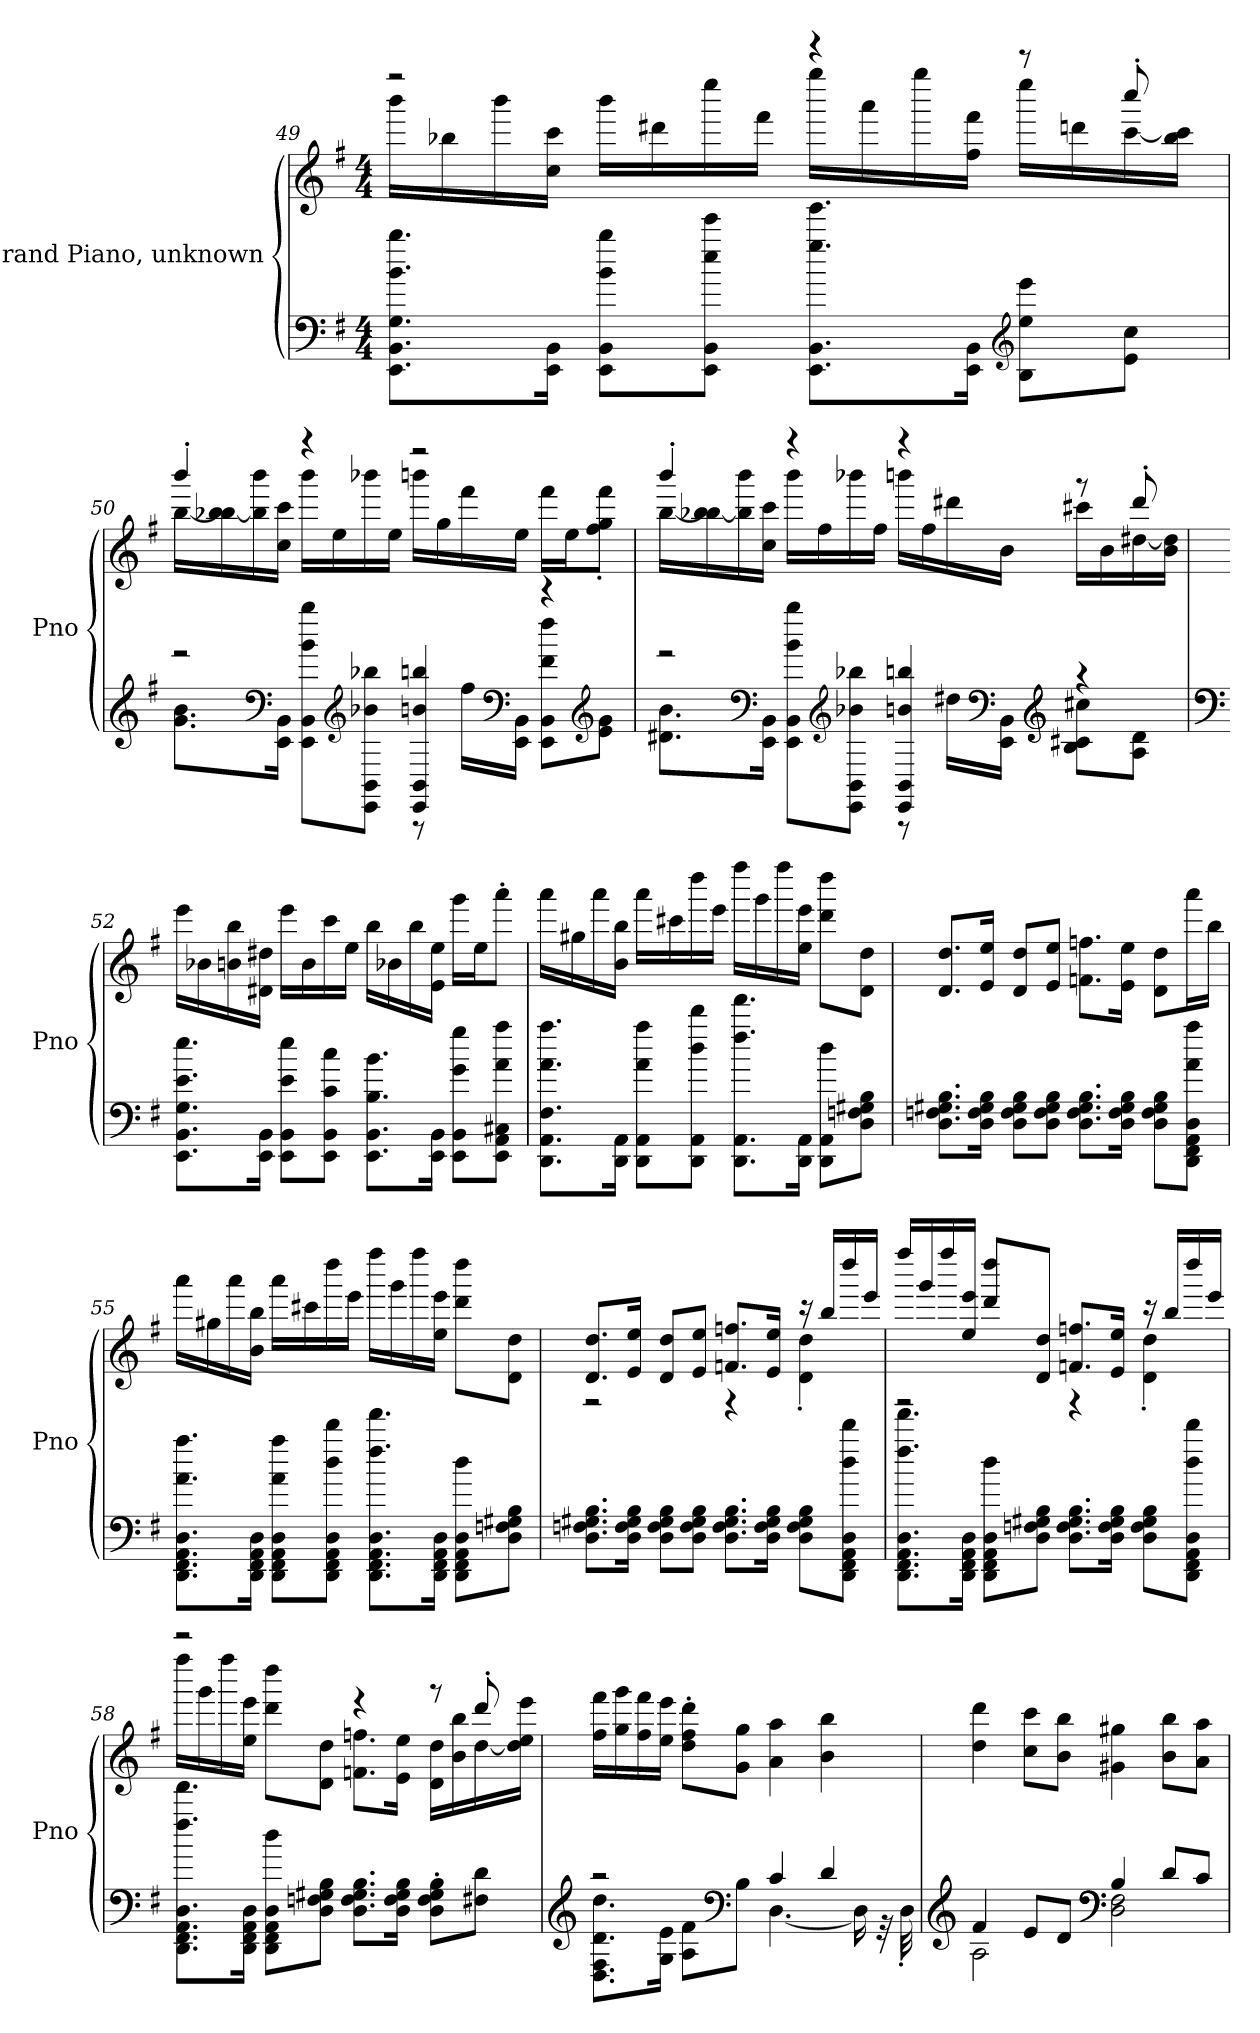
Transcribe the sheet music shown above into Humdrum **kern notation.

**kern	**kern
*part1	*part1
*staff2	*staff1
*I"Grand Piano, unknown	*
*I'Pno	*
!!LO:PB:g=z
*clefF4	*clefG2
*k[f#]	*k[f#]
*M4/4	*M4/4
=49	=49
*	*^
8.EE\ 8.BB\ 8.G\ 8.b\ 8.bb\L	2r	16bbb\LL
.	.	16bb-X\
.	.	16bbb\
16EE\ 16BB\Jk	.	16cc\ 16ccc\JJ
8EE\ 8BB\ 8b\ 8bb\L	.	16bbb\LL
.	.	16ddd#X\
8EE\ 8BB\ 8ee\ 8eee\J	.	16eeee\
.	.	16fff#\JJ
8.EE\ 8.BB\ 8.gg\ 8.ggg\L	4r	16gggg\LL
.	.	16aaa\
.	.	16gggg\
16EE\ 16BB\Jk	.	16ff#\ 16fff#\JJ
*clefG2	*	*
8B\ 8ee\ 8eee\L	8r	16eeee\LL
.	.	16dddn\
8e\ 8cc\J	8cccc'/	[16ccc\
.	.	16bb-\ 16ccc\]JJ
!!LO:LB:g=z	!!
=50	=50	=50
*^	*	*
2r	8.g\ 8.b\L	4bbb'/	[16bb\LL
.	.	.	16bb-X\ 16bb\_
.	.	.	16bb\] 16bbb\
*clefF4	*	*	*
.	16EE\ 16BB\Jk	.	16cc\ 16ccc\JJ
.	8EE\ 8BB\ 8b\ 8bb\L	4r	16bbb\LL
.	.	.	16ee\
*clefG2	*	*	*
.	8EE\ 8BB\ 8b-X\ 8bb-X\J	.	16bbb-X\
.	.	.	16ee\JJ
4EE/ 4BB/ 4bn/ 4bbn/	8r	2r	16bbbn\LL
.	.	.	16gg\
.	16ff#\LL	.	16fff#\
*clefF4	*	*	*
.	16EE\ 16BB\JJ	.	16ee\JJ
4r	8EE\ 8BB\ 8f#\ 8ff#\L	.	16fff#\LL
.	.	.	16ee\J
*clefG2	*	*	*
.	8e\ 8g\J	.	8ff#\' 8gg\' 8fff#\'J
!!LO:LB:g=z	!!
=51	=51	=51	=51
2r	8.d#X\ 8.b\L	4bbb'/	[16bb\LL
.	.	.	16bb-X\ 16bb\_
.	.	.	16bb\] 16bbb\
*clefF4	*	*	*
.	16EE\ 16BB\Jk	.	16cc\ 16ccc\JJ
.	8EE\ 8BB\ 8b\ 8bb\L	4r	16bbb\LL
.	.	.	16ff#\
*clefG2	*	*	*
.	8EE\ 8BB\ 8b-X\ 8bb-X\J	.	16bbb-X\
.	.	.	16ff#\JJ
4EE/ 4BB/ 4bn/ 4bbn/	8r	4r	16bbbn\LL
.	.	.	16ff#\
.	16dd#X\LL	.	16ddd#X\
*clefF4	*	*	*
.	16EE\ 16BB\JJ	.	16b\JJ
*clefG2	*	*	*
4r	8B\ 8c#X\ 8cc#X\L	8r	16ccc#X\LL
.	.	.	16b\
.	8A\ 8d#\J	8ddd#'/	[16dd#X\
.	.	.	16b\ 16dd#\]JJ
*v	*v	*	*
*	*v	*v
!!LO:LB:g=z
=52	=52
*clefF4	*
8.EE\ 8.BB\ 8.G\ 8.e\ 8.ee\L	16eee\LL
.	16b-X\
.	16bn\ 16bb\
16EE\ 16BB\Jk	16d#X\ 16dd#X\JJ
8EE\ 8BB\ 8e\ 8ee\L	16eee\LL
.	16b\
8EE\ 8BB\ 8c\ 8cc\J	16ccc\
.	16ee\JJ
8.EE\ 8.BB\ 8.B\ 8.b\L	16bb\LL
.	16b-X\
.	16bb\
16EE\ 16BB\Jk	16e\ 16ee\JJ
8EE\ 8BB\ 8g\ 8gg\L	16ggg\LL
.	16ee\J
8EE\ 8AA\ 8C#X\ 8a\ 8aa\J	8aaa'\J
=53	=53
8.DD\ 8.AA\ 8.F#\ 8.a\ 8.aa\L	16aaa\LL
.	16gg#X\
.	16aaa\
16DD\ 16AA\Jk	16b\ 16bb\JJ
8DD\ 8AA\ 8a\ 8aa\L	16aaa\LL
.	16ccc#X\
8DD\ 8AA\ 8dd\ 8ddd\J	16dddd\
.	16eee\JJ
8.DD\ 8.AA\ 8.ff#\ 8.fff#\L	16ffff#\LL
.	16ggg\
.	16ffff#\
16DD\ 16AA\Jk	16ee\ 16eee\JJ
8DD\ 8AA\ 8dd\L	8ddd\ 8dddd\L
8D\ 8Fn\ 8G#X\ 8B\J	8d\ 8dd\J
!!LO:PB:g=z
=54	=54
8.D\ 8.Fn\ 8.G#X\ 8.B\L	8.d/ 8.dd/L
16D\ 16F\ 16G#\ 16B\Jk	16e/ 16ee/Jk
8D\ 8F\ 8G#\ 8B\L	8d/ 8dd/L
8D\ 8F\ 8G#\ 8B\J	8e/ 8ee/J
8.D\ 8.F\ 8.G#\ 8.B\L	8.fn\ 8.ffn\L
16D\ 16F\ 16G#\ 16B\Jk	16e\ 16ee\Jk
8D\ 8F\ 8G#\ 8B\L	8d\ 8dd\L
8DD\ 8FF#\ 8AA\ 8D\ 8a\ 8aa\J	16aaa\L
.	16bb\JJ
=55	=55
8.DD\ 8.FF#\ 8.AA\ 8.D\ 8.a\ 8.aa\L	16aaa\LL
.	16gg#X\
.	16aaa\
16DD\ 16FF#\ 16AA\ 16D\Jk	16b\ 16bb\JJ
8DD\ 8FF#\ 8AA\ 8D\ 8a\ 8aa\L	16aaa\LL
.	16ccc#X\
8DD\ 8FF#\ 8AA\ 8D\ 8dd\ 8ddd\J	16dddd\
.	16eee\JJ
8.DD\ 8.FF#\ 8.AA\ 8.D\ 8.ff#\ 8.fff#\L	16ffff#\LL
.	16ggg\
.	16ffff#\
16DD\ 16FF#\ 16AA\ 16D\Jk	16ee\ 16eee\JJ
8DD\ 8FF#\ 8AA\ 8D\ 8dd\L	8ddd\ 8dddd\L
8D\ 8Fn\ 8G#X\ 8B\J	8d\ 8dd\J
!!LO:LB:g=z
=56	=56
*	*^
8.D\ 8.Fn\ 8.G#X\ 8.B\L	8.d/ 8.dd/L	2r
16D\ 16F\ 16G#\ 16B\Jk	16e/ 16ee/Jk	.
8D\ 8F\ 8G#\ 8B\L	8d/ 8dd/L	.
8D\ 8F\ 8G#\ 8B\J	8e/ 8ee/J	.
8.D\ 8.F\ 8.G#\ 8.B\L	8.fn/ 8.ffn/L	4r
16D\ 16F\ 16G#\ 16B\Jk	16e/ 16ee/Jk	.
8D\ 8F\ 8G#\ 8B\L	16r	4d\' 4dd\'
.	16bb/LL	.
8DD\ 8FF#\ 8AA\ 8D\ 8dd\ 8ddd\J	16dddd/	.
.	16eee/JJ	.
=57	=57	=57
8.DD\ 8.FF#\ 8.AA\ 8.D\ 8.ff#\ 8.fff#\L	16ffff#/LL	2r
.	16ggg/	.
.	16ffff#/	.
16DD\ 16FF#\ 16AA\ 16D\Jk	16ee/ 16eee/JJ	.
8DD\ 8FF#\ 8AA\ 8D\ 8dd\L	8ddd/ 8dddd/L	.
8D\ 8Fn\ 8G#X\ 8B\J	8d/ 8dd/J	.
8.D\ 8.F\ 8.G#\ 8.B\L	8.fn/ 8.ffn/L	4r
16D\ 16F\ 16G#\ 16B\Jk	16e/ 16ee/Jk	.
8D\ 8F\ 8G#\ 8B\L	16r	4d\' 4dd\'
.	16bb/LL	.
8DD\ 8FF#\ 8AA\ 8D\ 8dd\ 8ddd\J	16dddd/	.
.	16eee/JJ	.
!!LO:LB:g=z	!!
=58	=58	=58
8.DD\ 8.FF#\ 8.AA\ 8.D\ 8.ff#\ 8.fff#\L	2r	16ffff#\LL
.	.	16ggg\
.	.	16ffff#\
16DD\ 16FF#\ 16AA\ 16D\Jk	.	16ee\ 16eee\JJ
8DD\ 8FF#\ 8AA\ 8D\ 8dd\L	.	8ddd\ 8dddd\L
8D\ 8Fn\ 8G#X\ 8B\J	.	8d\ 8dd\J
8.D\ 8.F\ 8.G#\ 8.B\L	4r	8.fn\ 8.ffn\L
16D\ 16F\ 16G#\ 16B\Jk	.	16e\ 16ee\Jk
8D\' 8F\' 8G#\' 8B\'L	8r	16d\ 16dd\LL
.	.	16b\ 16bb\
8F#X\ 8d\J	8ddd'/	[16dd\
.	.	16dd\] 16ee\ 16eee\JJ
*	*v	*v
=59	=59
*clefG2	*
*^	*
2r	8.D\ 8.F#\ 8.d\ 8.dd\L	16ff#\ 16fff#\LL
.	.	16gg\ 16ggg\
.	.	16ff#\ 16fff#\
.	16G\ 16e\Jk	16ee\ 16eee\JJ
.	8A\ 8f#\L	8dd\' 8ff#\' 8ddd\'L
*clefF4	*	*
.	8B\J	8g\ 8gg\J
4c/	[4.D\	4a\ 4aa\
4d/	.	4b\ 4bb\
.	16D\]	.
.	32r	.
.	32D'\	.
=60	=60	=60
*clefG2	*	*
4f#/	2A\	4dd\ 4ddd\
8e/L	.	8cc\ 8ccc\L
8d/J	.	8b\ 8bb\J
*clefF4	*	*
4B/	2D\ 2F#\	4g#X\ 4gg#X\
8d/L	.	8b\ 8bb\L
8c/J	.	8a\ 8aa\J
*v	*v	*
=	=
*-	*-
